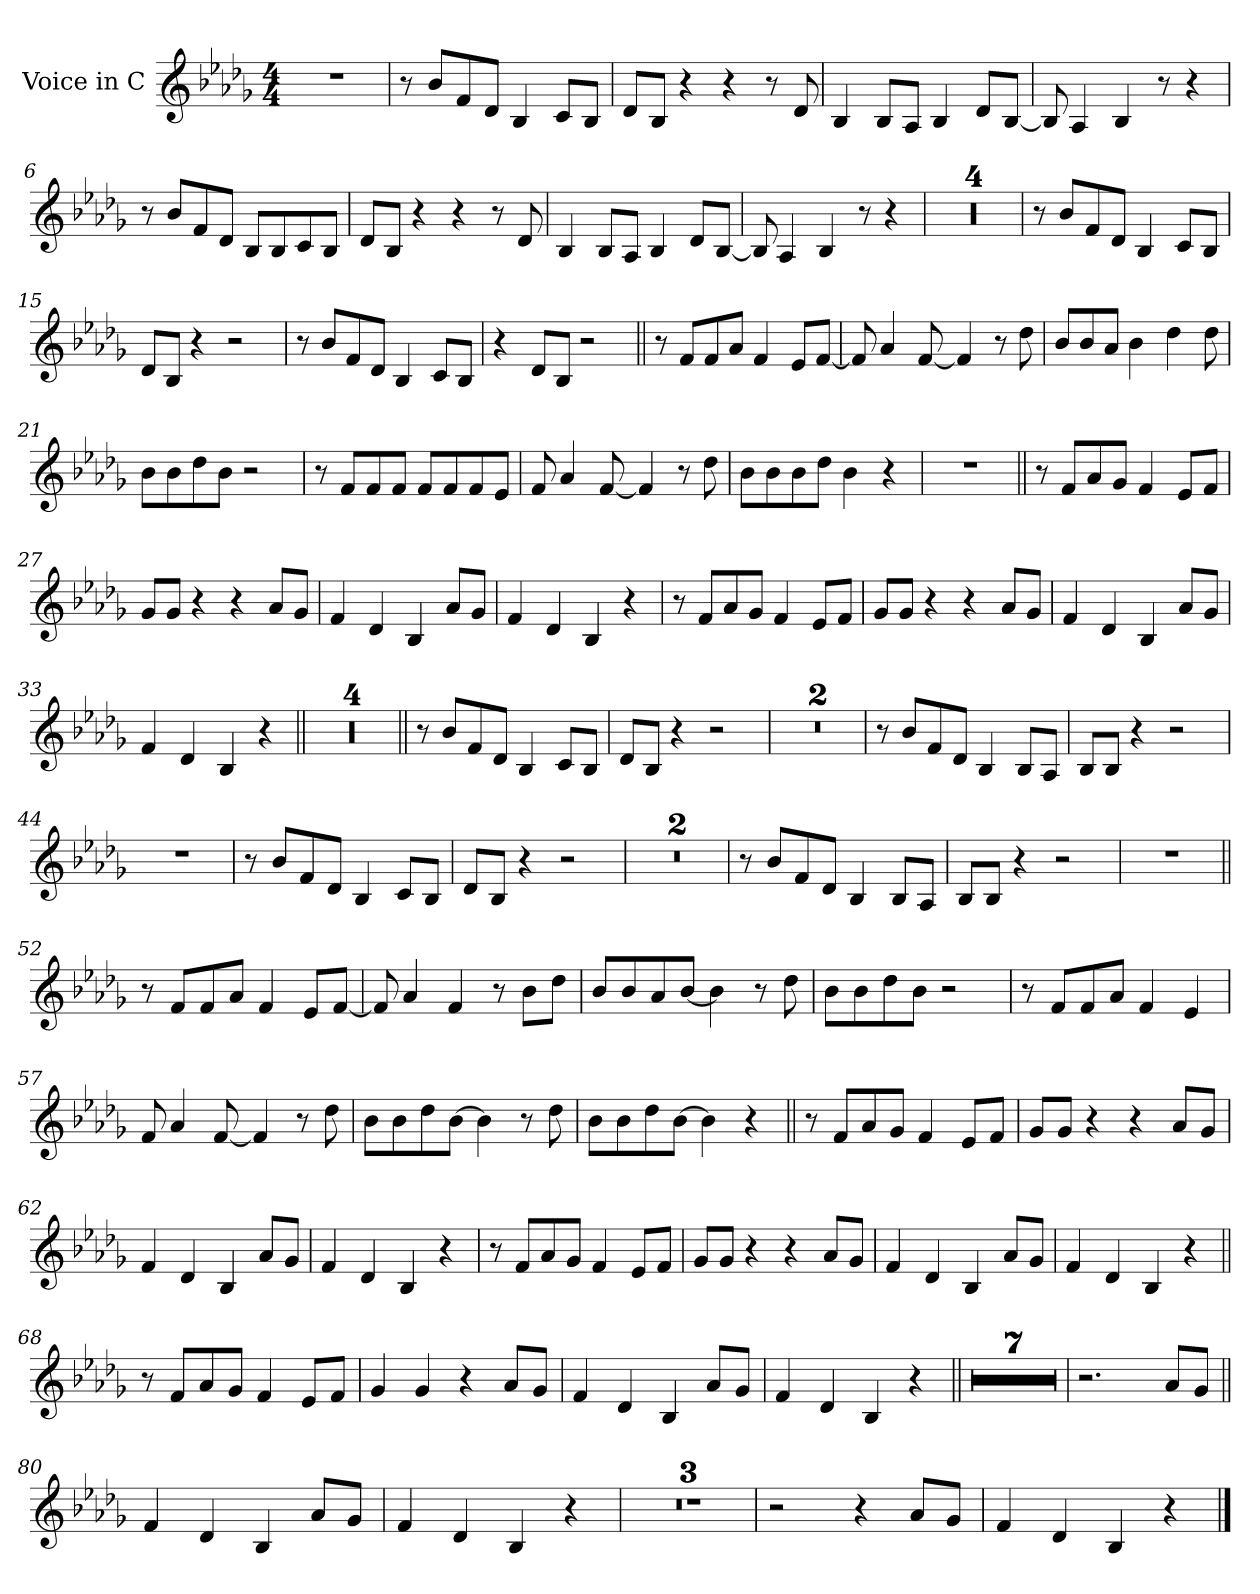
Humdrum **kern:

**kern
*part1
*staff1
*I"Voice in C
*clefG2
*k[b-e-a-d-g-]
*M4/4
=1
1r
=2
8r
8b-L
8f
8d-J
4B-
8cL
8B-J
=3
8d-L
8B-J
4r
4r
8r
8d-
=4
4B-
8B-L
8A-J
4B-
8d-L
[8B-J
=5
8B-]
4A-
4B-
8r
4r
=6
8r
8b-L
8f
8d-J
8B-L
8B-
8c
8B-J
=7
8d-L
8B-J
4r
4r
8r
8d-
=8
4B-
8B-L
8A-J
4B-
8d-L
[8B-J
=9
8B-]
4A-
4B-
8r
4r
=10
1r
=11
1r
=12
1r
=13
1r
=14
8r
8b-L
8f
8d-J
4B-
8cL
8B-J
=15
8d-L
8B-J
4r
2r
=16
8r
8b-L
8f
8d-J
4B-
8cL
8B-J
=17
4r
8d-L
8B-J
2r
=18||
8r
8fL
8f
8a-J
4f
8e-L
[8fJ
=19
8f]
4a-
[8f
4f]
8r
8dd-
=20
8b-L
8b-
8a-J
4b-
4dd-
8dd-
=21
8b-L
8b-
8dd-
8b-J
2r
=22
8r
8fL
8f
8fJ
8fL
8f
8f
8e-J
=23
8f
4a-
[8f
4f]
8r
8dd-
=24
8b-L
8b-
8b-
8dd-J
4b-
4r
=25
1r
=26||
8r
8fL
8a-
8g-J
4f
8e-L
8fJ
=27
8g-L
8g-J
4r
4r
8a-L
8g-J
=28
4f
4d-
4B-
8a-L
8g-J
=29
4f
4d-
4B-
4r
=30
8r
8fL
8a-
8g-J
4f
8e-L
8fJ
=31
8g-L
8g-J
4r
4r
8a-L
8g-J
=32
4f
4d-
4B-
8a-L
8g-J
=33
4f
4d-
4B-
4r
=34||
1r
=35
1r
=36
1r
=37
1r
=38||
8r
8b-L
8f
8d-J
4B-
8cL
8B-J
=39
8d-L
8B-J
4r
2r
=40
1r
=41
1r
=42
8r
8b-L
8f
8d-J
4B-
8B-L
8A-J
=43
8B-L
8B-J
4r
2r
=44
1r
=45
8r
8b-L
8f
8d-J
4B-
8cL
8B-J
=46
8d-L
8B-J
4r
2r
=47
1r
=48
1r
=49
8r
8b-L
8f
8d-J
4B-
8B-L
8A-J
=50
8B-L
8B-J
4r
2r
=51
1r
=52||
8r
8fL
8f
8a-J
4f
8e-L
[8fJ
=53
8f]
4a-
4f
8r
8b-L
8dd-J
=54
8b-L
8b-
8a-
[8b-J
4b-]
8r
8dd-
=55
8b-L
8b-
8dd-
8b-J
2r
=56
8r
8fL
8f
8a-J
4f
4e-
=57
8f
4a-
[8f
4f]
8r
8dd-
=58
8b-L
8b-
8dd-
[8b-J
4b-]
8r
8dd-
=59
8b-L
8b-
8dd-
[8b-J
4b-]
4r
=60||
8r
8fL
8a-
8g-J
4f
8e-L
8fJ
=61
8g-L
8g-J
4r
4r
8a-L
8g-J
=62
4f
4d-
4B-
8a-L
8g-J
=63
4f
4d-
4B-
4r
=64
8r
8fL
8a-
8g-J
4f
8e-L
8fJ
=65
8g-L
8g-J
4r
4r
8a-L
8g-J
=66
4f
4d-
4B-
8a-L
8g-J
=67
4f
4d-
4B-
4r
=68||
8r
8fL
8a-
8g-J
4f
8e-L
8fJ
=69
4g-
4g-
4r
8a-L
8g-J
=70
4f
4d-
4B-
8a-L
8g-J
=71
4f
4d-
4B-
4r
=72||
1r
=73
1r
=74
1r
=75
1r
=76
1r
=77
1r
=78
1r
=79
2.r
8a-L
8g-J
=80||
4f
4d-
4B-
8a-L
8g-J
=81
4f
4d-
4B-
4r
=82
1r
=83
1r
=84
1r
=85
2r
4r
8a-L
8g-J
=86
4f
4d-
4B-
4r
==
*-
